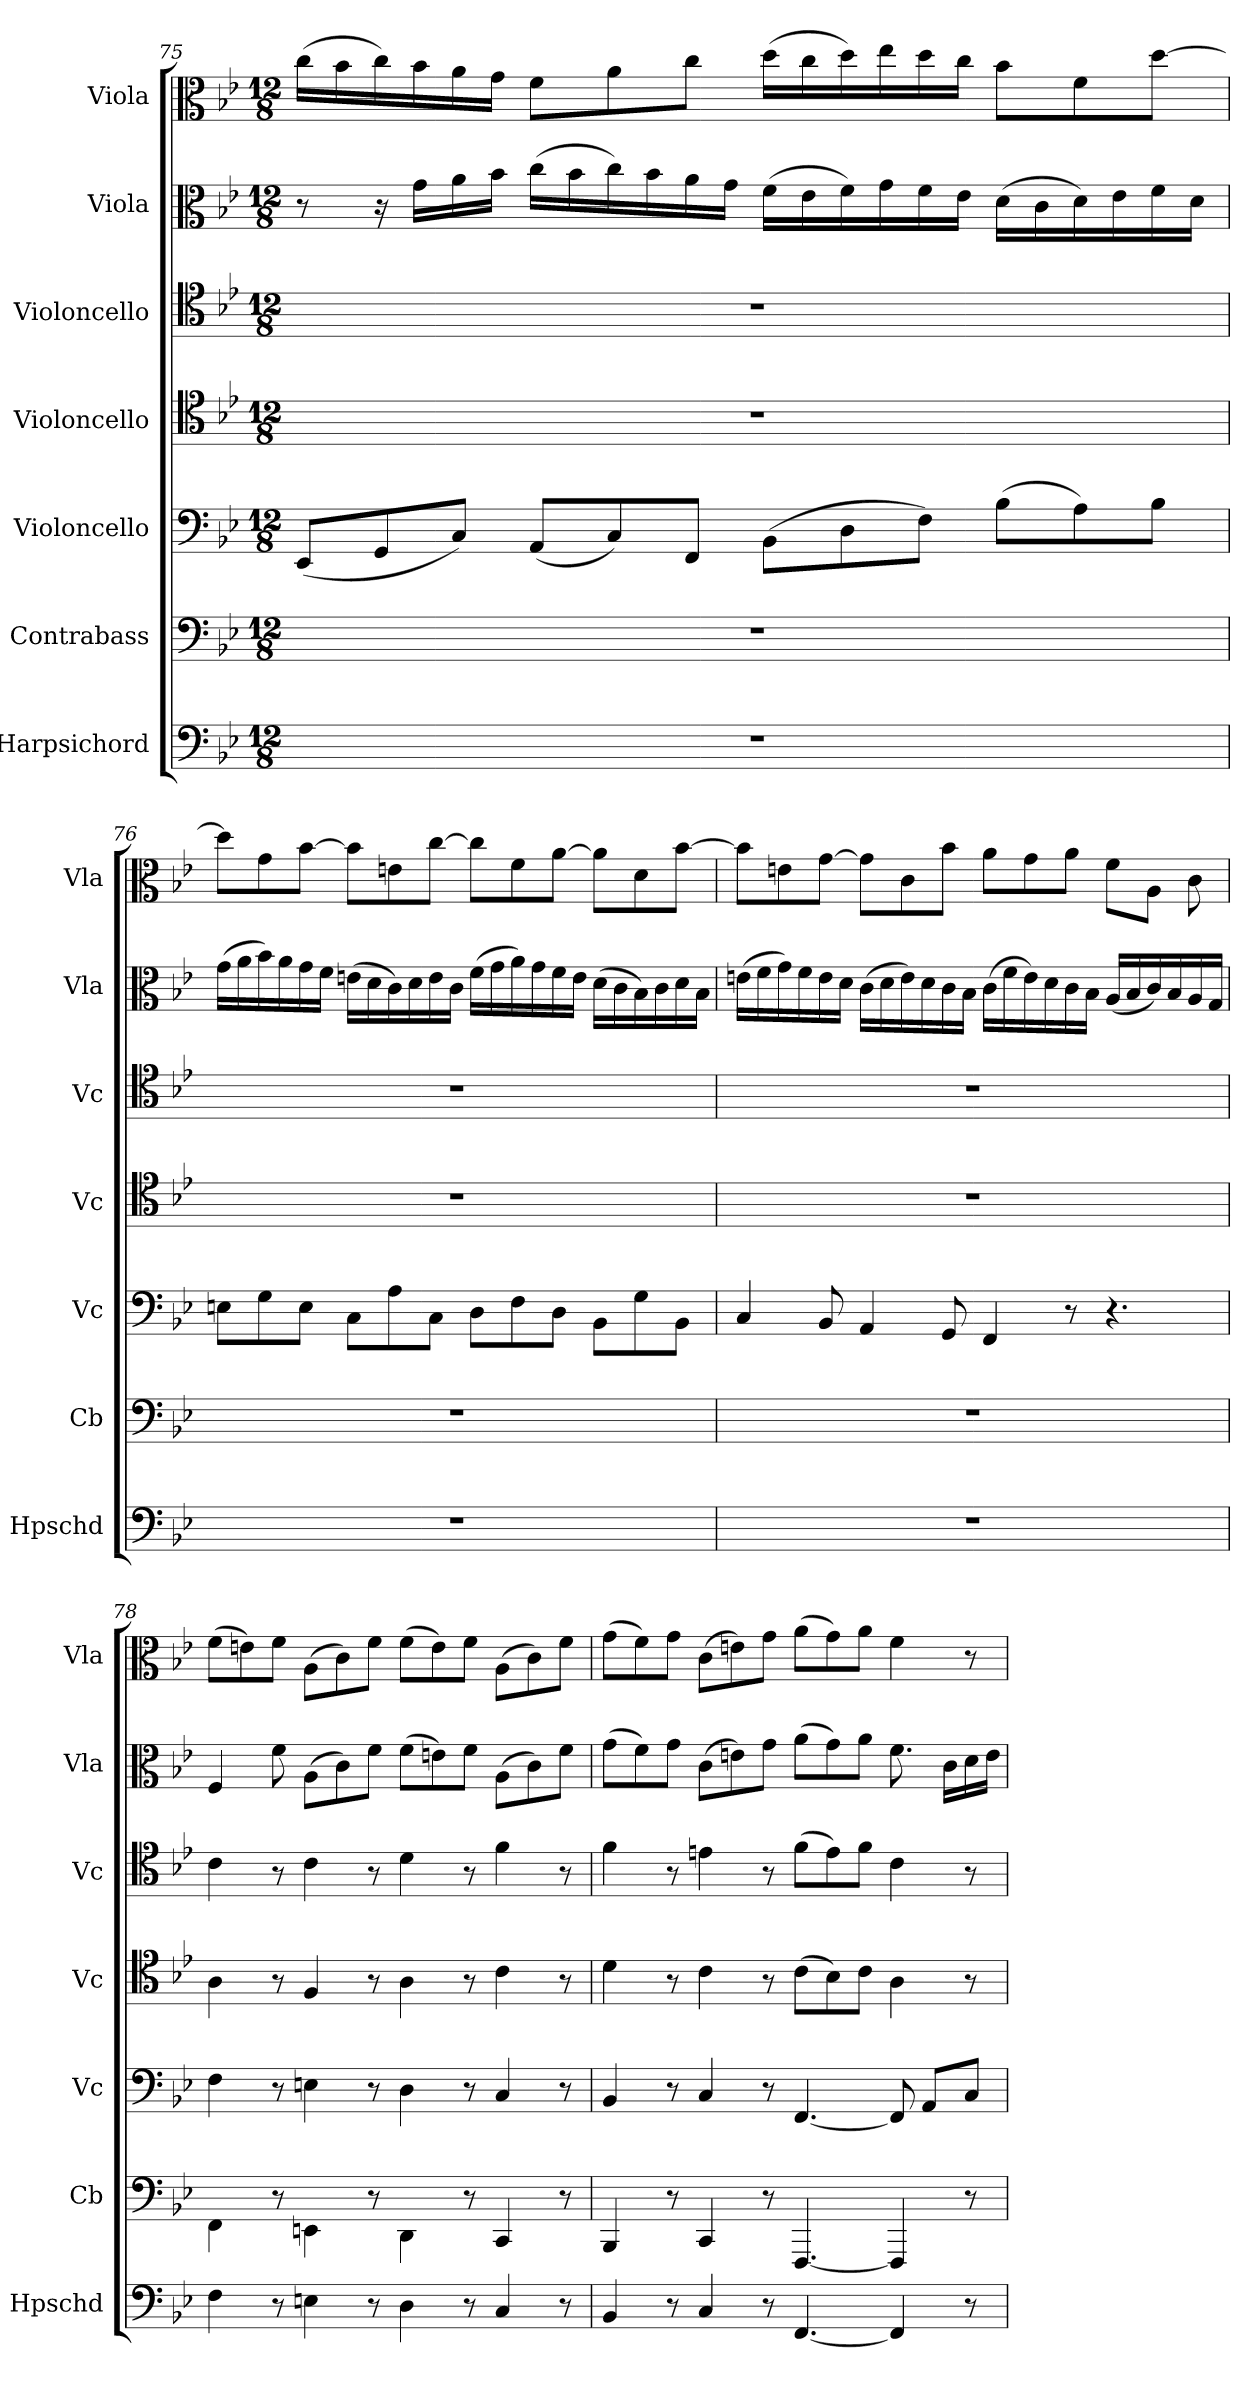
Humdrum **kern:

**kern	**kern	**kern	**kern	**kern	**kern	**kern
*part7	*part6	*part5	*part4	*part3	*part2	*part1
*staff7	*staff6	*staff5	*staff4	*staff3	*staff2	*staff1
*I"Harpsichord	*I"Contrabass	*I"Violoncello	*I"Violoncello	*I"Violoncello	*I"Viola	*I"Viola
*I'Hpschd	*I'Cb	*I'Vc	*I'Vc	*I'Vc	*I'Vla	*I'Vla
*clefF4	*clefF4	*clefF4	*clefC4	*clefC4	*clefC3	*clefC3
*	*ITrd7c12	*	*	*	*	*
*k[b-e-]	*k[b-e-]	*k[b-e-]	*k[b-e-]	*k[b-e-]	*k[b-e-]	*k[b-e-]
*B-:	*B-:	*B-:	*B-:	*B-:	*B-:	*B-:
*M12/8	*M12/8	*M12/8	*M12/8	*M12/8	*M12/8	*M12/8
=75	=75	=75	=75	=75	=75	=75
1.r	1.r	(8EE-/L	1.r	1.r	8r	(16cc\LL
.	.	.	.	.	.	16b-\
.	.	8GG/	.	.	16r	16cc\)
.	.	.	.	.	16g\LL	16b-\
.	.	8C/J)	.	.	16a\	16a\
.	.	.	.	.	16b-\JJ	16g\JJ
.	.	(8AA/L	.	.	(16cc\LL	8f\L
.	.	.	.	.	16b-\	.
.	.	8C/)	.	.	16cc\)	8a\
.	.	.	.	.	16b-\	.
.	.	8FF/J	.	.	16a\	8cc\J
.	.	.	.	.	16g\JJ	.
.	.	(8BB-\L	.	.	(16f\LL	(16dd\LL
.	.	.	.	.	16e-\	16cc\
.	.	8D\	.	.	16f\)	16dd\)
.	.	.	.	.	16g\	16ee-\
.	.	8F\J)	.	.	16f\	16dd\
.	.	.	.	.	16e-\JJ	16cc\JJ
.	.	(8B-\L	.	.	(16d\LL	8b-\L
.	.	.	.	.	16c\	.
.	.	8A\)	.	.	16d\)	8f\
.	.	.	.	.	16e-\	.
.	.	8B-\J	.	.	16f\	[8dd\J
.	.	.	.	.	16d\JJ	.
=76	=76	=76	=76	=76	=76	=76
1.r	1.r	8En\L	1.r	1.r	(16g\LL	8dd\L]
.	.	.	.	.	16a\	.
.	.	8G\	.	.	16b-\)	8g\
.	.	.	.	.	16a\	.
.	.	8E\J	.	.	16g\	[8b-\J
.	.	.	.	.	16f\JJ	.
.	.	8C\L	.	.	(16en\LL	8b-\L]
.	.	.	.	.	16d\	.
.	.	8A\	.	.	16c\)	8en\
.	.	.	.	.	16d\	.
.	.	8C\J	.	.	16e\	[8cc\J
.	.	.	.	.	16c\JJ	.
.	.	8D\L	.	.	(16f\LL	8cc\L]
.	.	.	.	.	16g\	.
.	.	8F\	.	.	16a\)	8f\
.	.	.	.	.	16g\	.
.	.	8D\J	.	.	16f\	[8a\J
.	.	.	.	.	16e\JJ	.
.	.	8BB-\L	.	.	(16d\LL	8a\L]
.	.	.	.	.	16c\	.
.	.	8G\	.	.	16B-\)	8d\
.	.	.	.	.	16c\	.
.	.	8BB-\J	.	.	16d\	[8b-\J
.	.	.	.	.	16B-\JJ	.
=77	=77	=77	=77	=77	=77	=77
1.r	1.r	4C/	1.r	1.r	(16en\LL	8b-\L]
.	.	.	.	.	16f\	.
.	.	.	.	.	16g\)	8en\
.	.	.	.	.	16f\	.
.	.	8BB-/	.	.	16e\	[8g\J
.	.	.	.	.	16d\JJ	.
.	.	4AA/	.	.	(16c\LL	8g\L]
.	.	.	.	.	16d\	.
.	.	.	.	.	16e\)	8c\
.	.	.	.	.	16d\	.
.	.	8GG/	.	.	16c\	8b-\J
.	.	.	.	.	16B-\JJ	.
.	.	4FF/	.	.	(16c\LL	8a\L
.	.	.	.	.	16f\	.
.	.	.	.	.	16e\)	8g\
.	.	.	.	.	16d\	.
.	.	8r	.	.	16c\	8a\J
.	.	.	.	.	16B-\JJ	.
.	.	4.r	.	.	(16A/LL	8f\L
.	.	.	.	.	16B-/	.
.	.	.	.	.	16c/)	8A\J
.	.	.	.	.	16B-/	.
.	.	.	.	.	16A/	8c\
.	.	.	.	.	16G/JJ	.
=78	=78	=78	=78	=78	=78	=78
4F\	4FFF\	4F\	4A\	4c\	4F/	(8f\L
.	.	.	.	.	.	8en\)
8r	8r	8r	8r	8r	8f\	8f\J
4En\	4EEEn\	4En\	4F/	4c\	(8A\L	(8A\L
.	.	.	.	.	8c\)	8c\)
8r	8r	8r	8r	8r	8f\J	8f\J
4D\	4DDD\	4D\	4A\	4d\	(8f\L	(8f\L
.	.	.	.	.	8en\)	8e\)
8r	8r	8r	8r	8r	8f\J	8f\J
4C/	4CCC/	4C/	4c\	4f\	(8A\L	(8A\L
.	.	.	.	.	8c\)	8c\)
8r	8r	8r	8r	8r	8f\J	8f\J
=79	=79	=79	=79	=79	=79	=79
4BB-/	4BBBB-/	4BB-/	4d\	4f\	(8g\L	(8g\L
.	.	.	.	.	8f\)	8f\)
8r	8r	8r	8r	8r	8g\J	8g\J
4C/	4CCC/	4C/	4c\	4en\	(8c\L	(8c\L
.	.	.	.	.	8en\)	8en\)
8r	8r	8r	8r	8r	8g\J	8g\J
[4.FF/	[4.FFFF/	[4.FF/	(8c\L	(8f\L	(8a\L	(8a\L
.	.	.	8B-\)	8e\)	8g\)	8g\)
.	.	.	8c\J	8f\J	8a\J	8a\J
4FF/]	4FFFF/]	8FF/]	4A\	4c\	8.f\	4f\
.	.	8AA/L	.	.	.	.
.	.	.	.	.	16c\LL	.
8r	8r	8C/J	8r	8r	16d\	8r
.	.	.	.	.	16e\JJ	.
=	=	=	=	=	=	=
*-	*-	*-	*-	*-	*-	*-
